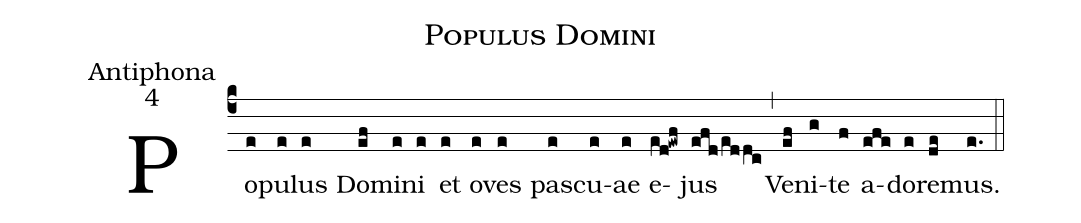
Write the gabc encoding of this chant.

name:Populus Domini;
office-part:Antiphona;
mode:4;
%%
(c4) Po(e)pu(e)lus(e) Do(ef)mi(e)ni(e) et(e) o(e)ves(e) pas(e)cu(e)ae(e) e(ed!ewf)jus(efd/ed/dc) (,) Ve(ef)ni(g)te(f) a(efe)do(e)re(de)mus.(e.) (::)
